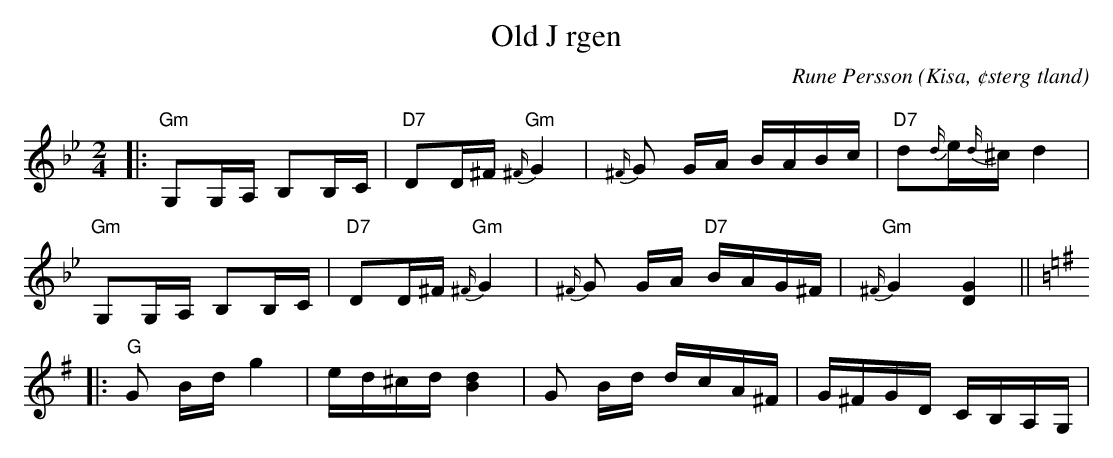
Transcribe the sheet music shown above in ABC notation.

X:1
T:Old J rgen
C:Rune Persson
O:Kisa, ¢sterg tland
Q:60
M:2/4
L:1/8
K:Gm, G
|:"Gm"G,G,/A,/ B,B,/C/|"D7"DD/^F/ "Gm"{^F/}G2|{^F/}G G/A/ B/A/B/c/|"D7"d{d/}e/{d/}^c/ d2|
"Gm"G,G,/A,/ B,B,/C/|"D7"DD/^F/ "Gm"{^F/}G2|{^F/}G G/A/"D7" B/A/G/^F/|"Gm"{^F/}G2 [DG]2||
[K:G]|:"G"G B/d/ g2|e/d/^c/d/ [dB]2|G B/d/ d/c/A/^F/|G/^F/G/D/ C/B,/A,/G,/|
